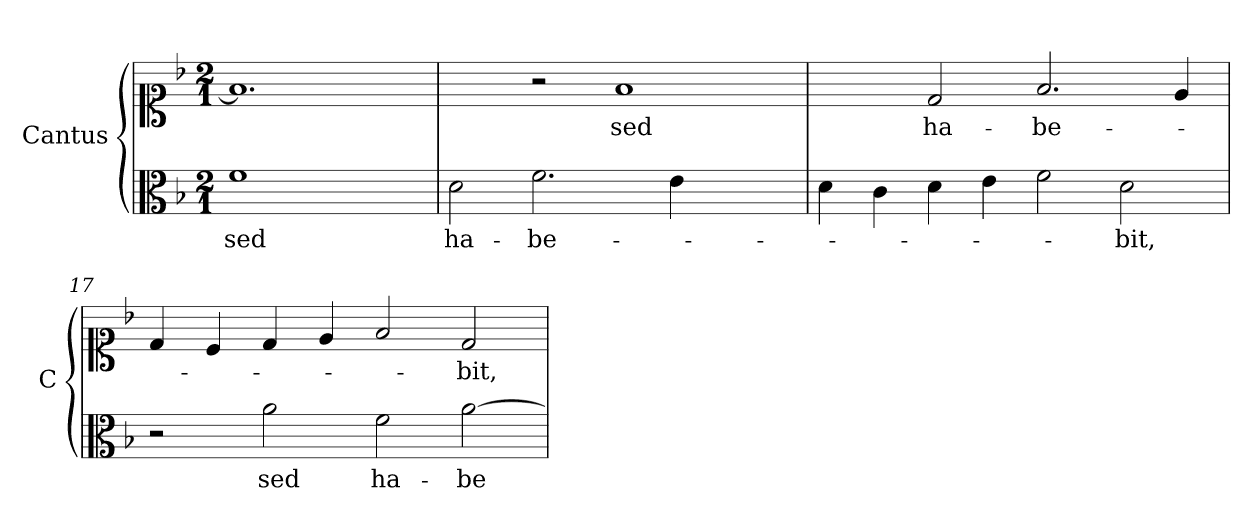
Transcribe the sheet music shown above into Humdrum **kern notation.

**kern	**text	**kern	**text
*part1	*part1	*part1	*part1
*staff2	*staff2	*staff1	*staff1
*I"Cantus	*	*	*
*I'C	*	*	*
*clefC3	*	*clefC1	*
*k[b-]	*	*k[b-]	*
*A:phr	*	*A:phr	*
*M2/1	*	*M2/1	*
=	=	=	=
1f	sed	1.f]	.
2ryy	.	.	.
=15	=15	=15	=15
2d	ha-	2ryy	.
2.f	-be-	2r	.
.	.	1f	sed
4e	.	.	.
2ryy	.	.	.
=16	=16	=16	=16
4d	.	2ryy	.
4c	.	.	.
4d	.	2d	ha-
4e	.	.	.
2f	.	2.f	-be-
2d	-bit,	.	.
.	.	4e	.
=17	=17	=17	=17
2r	.	4d	.
.	.	4c	.
2a	sed	4d	.
.	.	4e	.
2f	ha-	2f	.
[2a	-be-	2d	-bit,
=	=	=	=
*-	*-	*-	*-
